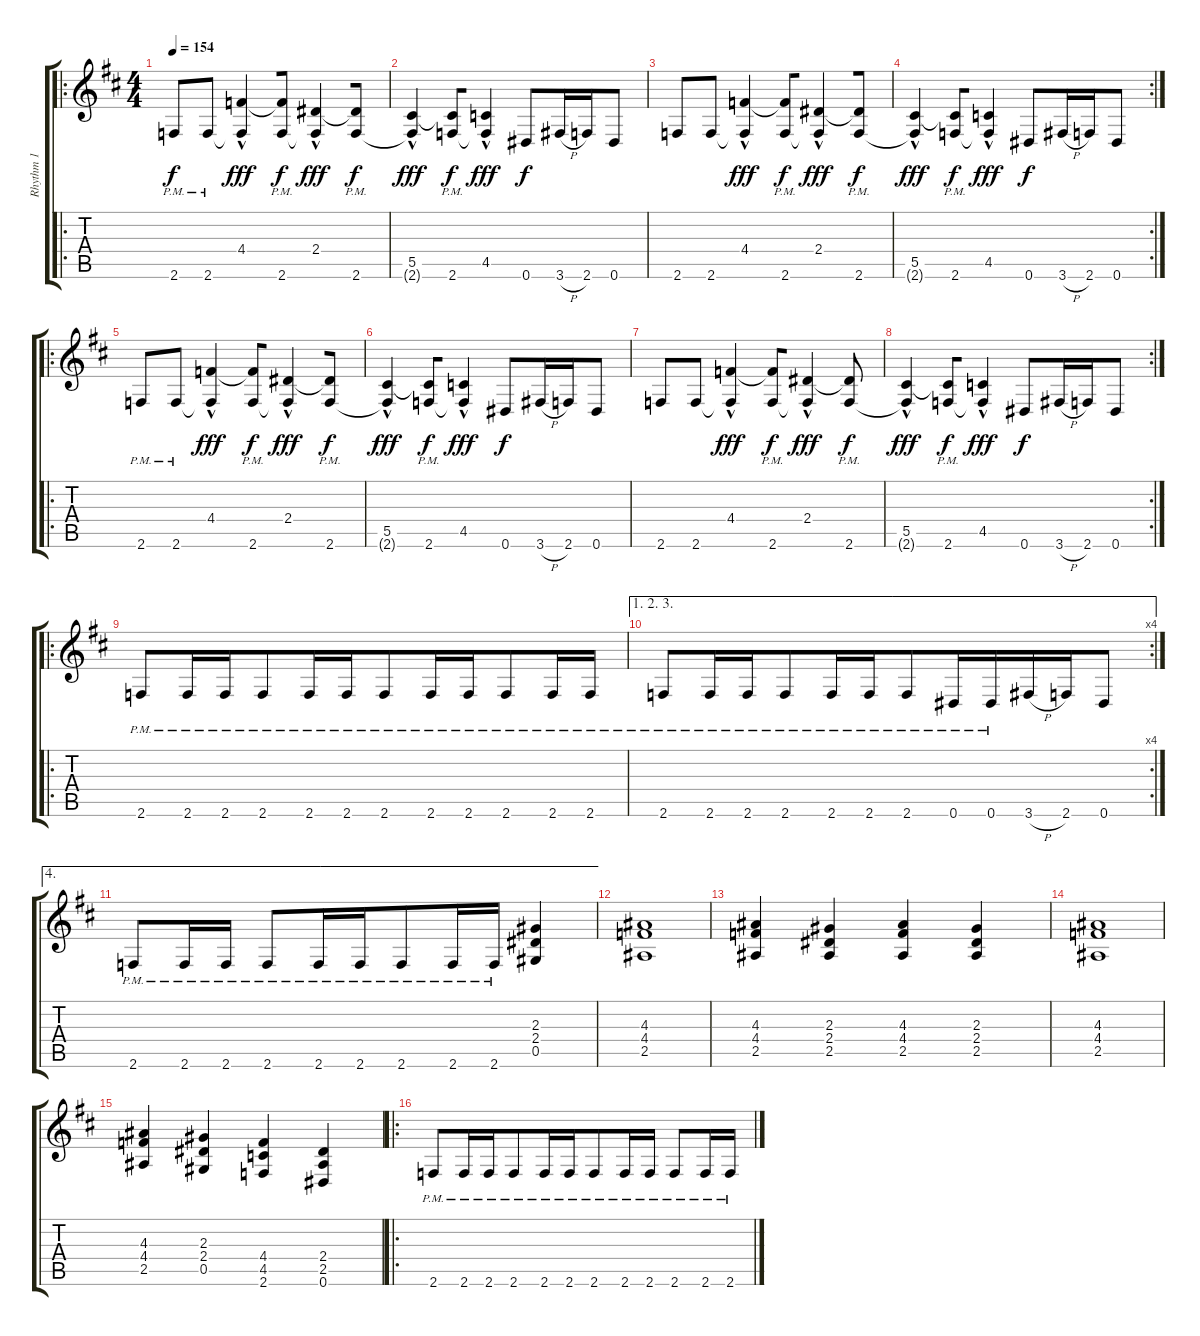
\track ("Rhythm 1" "Rhythm 1") {instrument distortionguitar}
\staff {score tabs}
\tuning (Eb4 Bb3 Gb3 Db3 Ab2 Eb2) {hide}
\ro
\ts (4 4)
\tempo 154
\clef g2
\ks d
2.6{pm}.8{dy f instrument distortionguitar beam merge} 2.6{pm}.8{beam merge} (4.4{hac} 2.6{t}).4{dy fff beam merge} (4.4{pm t} 2.6{pm}).8{dy f} (2.4{hac} 2.6{t}).4{dy fff beam merge} (2.4{pm t} 2.6{pm}).8{dy f} |
(5.5{hac} 2.6{t}).4{dy fff beam merge} (5.5{pm t} 2.6{pm}).8{dy f beam merge} (4.5{hac} 2.6{t}).4{dy fff beam merge} 0.6.8{dy f beam merge} 3.6{h}.16{beam merge} 2.6.16{beam merge} 0.6.8 |
2.6.8{beam merge} 2.6.8{beam merge} (4.4{hac} 2.6{t}).4{dy fff beam merge} (4.4{pm t} 2.6{pm}).8{dy f beam merge} (2.4{hac} 2.6{t}).4{dy fff beam merge} (2.4{pm t} 2.6{pm}).8{dy f} |
\rc 2
(5.5{hac} 2.6{t}).4{dy fff beam merge} (5.5{pm t} 2.6{pm}).8{dy f beam merge} (4.5{hac} 2.6{t}).4{dy fff beam merge} 0.6.8{dy f beam merge} 3.6{h}.16{beam merge} 2.6.16 0.6.8 |
\ro
2.6{pm}.8{beam merge} 2.6{pm}.8{beam merge} (4.4{hac} 2.6{t}).4{dy fff} (4.4{pm t} 2.6{pm}).8{dy f beam merge} (2.4{hac} 2.6{t}).4{dy fff beam merge} (2.4{pm t} 2.6{pm}).8{dy f} |
(5.5{hac} 2.6{t}).4{dy fff} (5.5{pm t} 2.6{pm}).8{dy f beam merge} (4.5{hac} 2.6{t}).4{dy fff beam merge} 0.6.8{dy f beam merge} 3.6{h}.16{beam merge} 2.6.16{beam merge} 0.6.8 |
2.6.8 2.6.8 (4.4{hac} 2.6{t}).4{dy fff beam merge} (4.4{pm t} 2.6{pm}).8{dy f beam merge} (2.4{hac} 2.6{t}).4{dy fff} (2.4{pm t} 2.6{pm}).8{dy f} |
\rc 2
(5.5{hac} 2.6{t}).4{dy fff beam merge} (5.5{pm t} 2.6{pm}).8{dy f beam merge} (4.5{hac} 2.6{t}).4{dy fff} 0.6.8{dy f beam merge} 3.6{h}.16{beam merge} 2.6.16{beam merge} 0.6.8 |
\ro
2.6{pm}.8{beam merge} 2.6{pm}.16{beam merge} 2.6{pm}.16{beam merge} 2.6{pm}.8{beam merge} 2.6{pm}.16{beam merge} 2.6{pm}.16{beam merge} 2.6{pm}.8{beam merge} 2.6{pm}.16{beam merge} 2.6{pm}.16{beam merge} 2.6{pm}.8 2.6{pm}.16{beam merge} 2.6{pm}.16 |
\ae (1 2 3)
\rc 4
2.6{pm}.8{beam merge} 2.6{pm}.16 2.6{pm}.16{beam merge} 2.6{pm}.8{beam merge} 2.6{pm}.16{beam merge} 2.6{pm}.16{beam merge} 2.6{pm}.8{beam merge} 0.6{pm}.16{beam merge} 0.6{pm}.16{beam merge} 3.6{h}.16{beam merge} 2.6.16{beam merge} 0.6.8 |
\ae 4
2.6{pm}.8{beam merge} 2.6{pm}.16{beam merge} 2.6{pm}.16 2.6{pm}.8{beam merge} 2.6{pm}.16{beam merge} 2.6{pm}.16{beam merge} 2.6{pm}.8{beam merge} 2.6{pm}.16 2.6{pm}.16{beam merge} (2.3 2.4 0.5).4 |
(4.3 4.4 2.5).1 |
(4.3 4.4 2.5).4{beam merge} (2.3 2.4 2.5).4{beam merge} (4.3 4.4 2.5).4{beam merge} (2.3 2.4 2.5).4 |
(4.3 4.4 2.5).1 |
(4.3 4.4 2.5).4{beam merge} (2.3 2.4 0.5).4 (4.4 4.5 2.6).4{beam merge} (2.4 2.5 0.6).4 |
\ro
2.6{pm}.8{beam merge} 2.6{pm}.16{beam merge} 2.6{pm}.16{beam merge} 2.6{pm}.8{beam merge} 2.6{pm}.16 2.6{pm}.16{beam merge} 2.6{pm}.8{beam merge} 2.6{pm}.16 2.6{pm}.16 2.6{pm}.8 2.6{pm}.16 2.6{pm}.16
